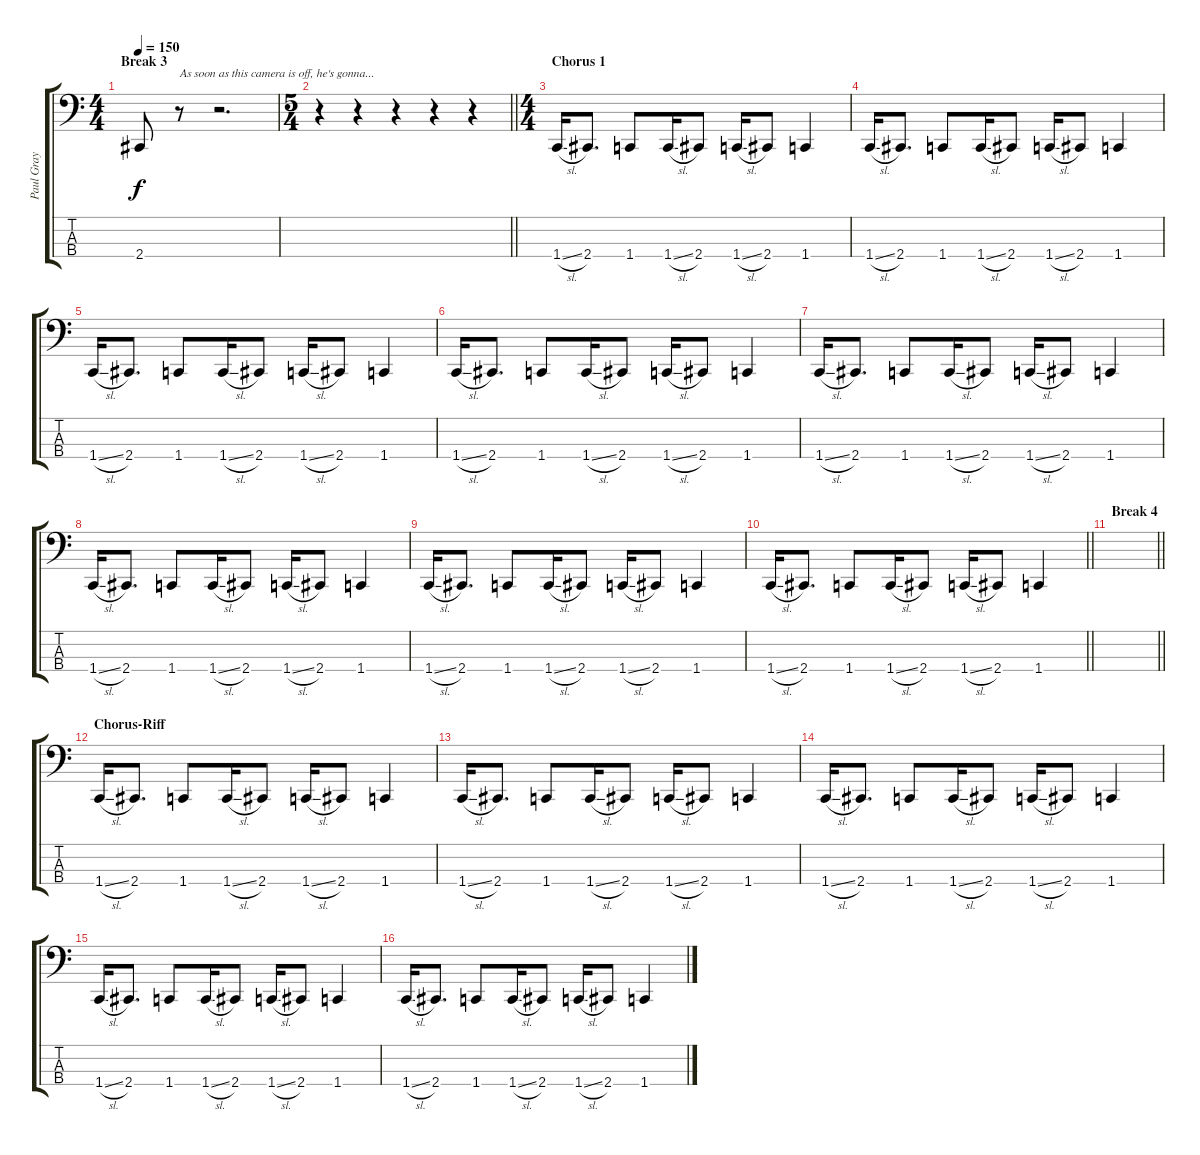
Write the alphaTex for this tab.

\track ("Paul Gray" "Paul Gray") {instrument electricbasspick}
\staff {score tabs}
\tuning (E2 B1 Gb1 B0) {hide}
\ts (4 4)
\section ("" "Break 3")
\tempo 150
\clef f4
\ks c
2.4.8{dy f} r.8{txt "As soon as this camera is off, he's gonna..."} r.2{d} |
\ts (5 4)
\barLineRight lightlight
r.4 r.4 r.4 r.4 r.4 |
\ts (4 4)
\section ("" "Chorus 1")
1.4{sl}.16 2.4.8{d} 1.4.8 1.4{sl}.16 2.4.8 1.4{sl}.16 2.4.8 1.4.4 |
1.4{sl}.16 2.4.8{d} 1.4.8 1.4{sl}.16 2.4.8 1.4{sl}.16 2.4.8 1.4.4 |
1.4{sl}.16 2.4.8{d} 1.4.8 1.4{sl}.16 2.4.8 1.4{sl}.16 2.4.8 1.4.4 |
1.4{sl}.16 2.4.8{d} 1.4.8 1.4{sl}.16 2.4.8 1.4{sl}.16 2.4.8 1.4.4 |
1.4{sl}.16 2.4.8{d} 1.4.8 1.4{sl}.16 2.4.8 1.4{sl}.16 2.4.8 1.4.4 |
1.4{sl}.16 2.4.8{d} 1.4.8 1.4{sl}.16 2.4.8 1.4{sl}.16 2.4.8 1.4.4 |
1.4{sl}.16 2.4.8{d} 1.4.8 1.4{sl}.16 2.4.8 1.4{sl}.16 2.4.8 1.4.4 |
\barLineRight lightlight
1.4{sl}.16 2.4.8{d} 1.4.8 1.4{sl}.16 2.4.8 1.4{sl}.16 2.4.8 1.4.4 |
\section ("" "Break 4")
\barLineRight lightlight
|
\section ("" "Chorus-Riff ")
1.4{sl}.16 2.4.8{d} 1.4.8 1.4{sl}.16 2.4.8 1.4{sl}.16 2.4.8 1.4.4 |
1.4{sl}.16 2.4.8{d} 1.4.8 1.4{sl}.16 2.4.8 1.4{sl}.16 2.4.8 1.4.4 |
1.4{sl}.16 2.4.8{d} 1.4.8 1.4{sl}.16 2.4.8 1.4{sl}.16 2.4.8 1.4.4 |
1.4{sl}.16 2.4.8{d} 1.4.8 1.4{sl}.16 2.4.8 1.4{sl}.16 2.4.8 1.4.4 |
1.4{sl}.16 2.4.8{d} 1.4.8 1.4{sl}.16 2.4.8 1.4{sl}.16 2.4.8 1.4.4
